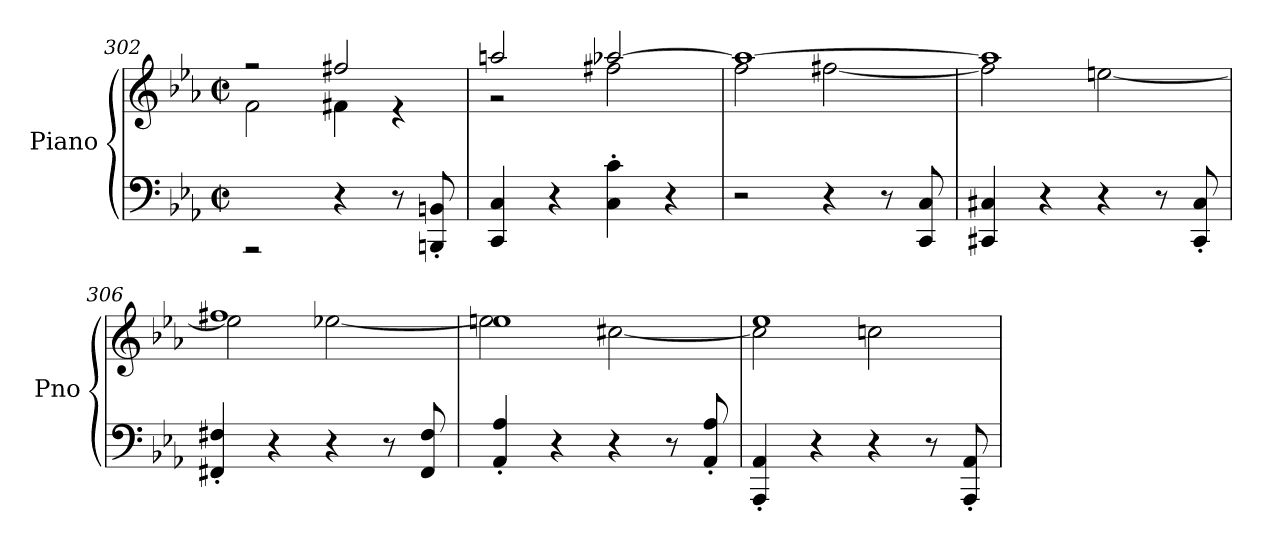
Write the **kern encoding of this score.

**kern	**kern
*part1	*part1
*staff2	*staff1
*I"Piano	*
*I'Pno	*
*clefF4	*clefG2
*k[b-e-a-]	*k[b-e-a-]
*M2/2	*M2/2
*met(c|)	*met(c|)
=302	=302
*	*^
2rAAA	2rff	2f\
4r	2ff#X/	4f#X\
8r	.	4re
8BBBn/' 8BBn/'	.	.
=303	=303	=303
4CC/ 4C/	2aan/	2rg
4r	.	.
4C\' 4c\'	[2aa-X/	2ff#X\
4r	.	.
!!LO:PB:g=z	!!
=304	=304	=304
2r	1aa-_	2ff\
4r	.	[2ff#X\
8r	.	.
8CC/ 8C/	.	.
=305	=305	=305
4CC#X/ 4C#X/	1aa-]	2ff#\]
4r	.	.
4r	.	[2een\
8r	.	.
8CC#/' 8C#/'	.	.
=306	=306	=306
4FF#X/' 4F#X/'	1ff#X	2ee\]
4r	.	.
4r	.	[2ee-X\
8r	.	.
8FF#/ 8F#/	.	.
!!LO:LB:g=z	!!
=307	=307	=307
4AA-/' 4A-/'	1een	2ee-\]
4r	.	.
4r	.	[2cc#X\
8r	.	.
8AA-/' 8A-/'	.	.
=308	=308	=308
4AAA-/' 4AA-/'	1ee-	2cc#\]
4r	.	.
4r	.	2ccn\
8r	.	.
8AAA-/' 8AA-/'	.	.
*	*v	*v
=	=
*-	*-
